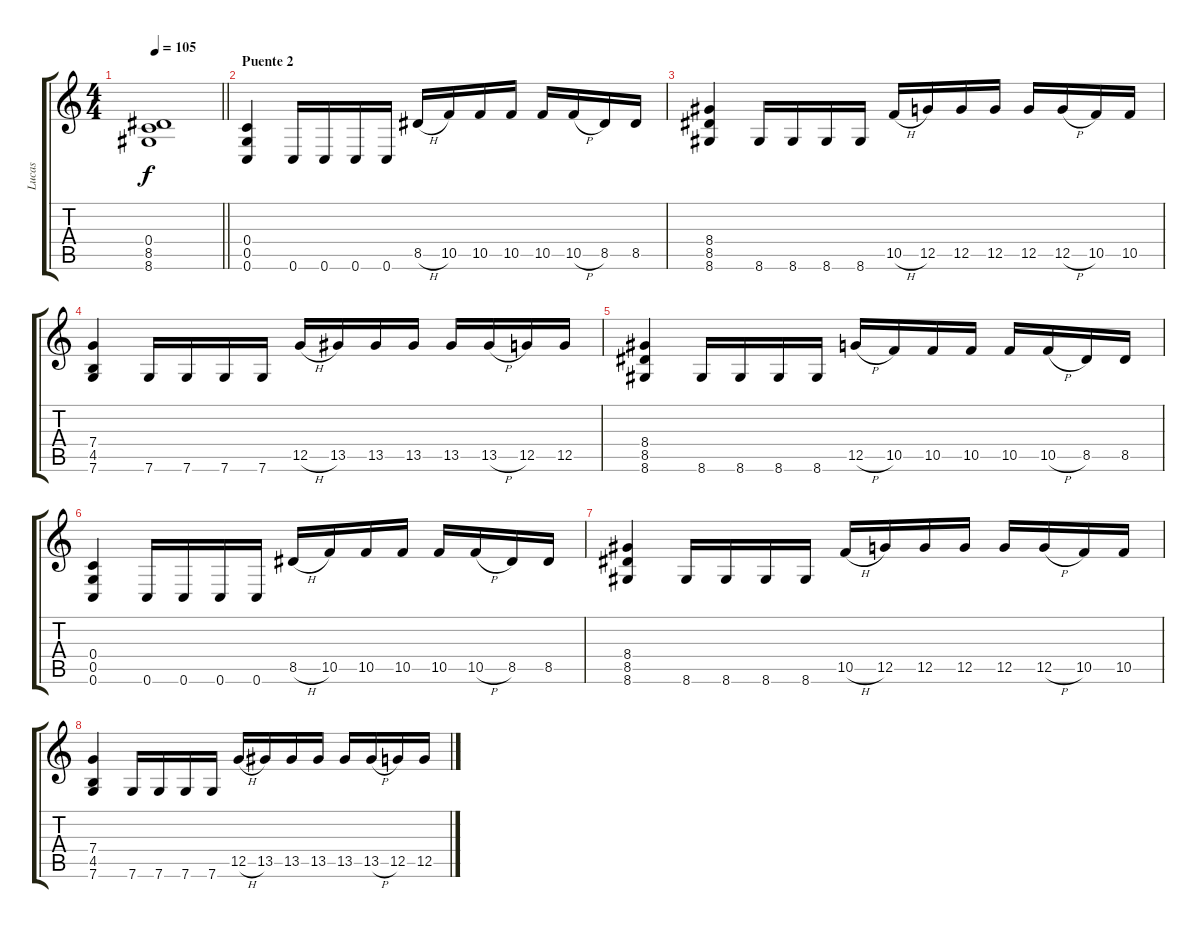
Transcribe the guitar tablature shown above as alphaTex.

\track ("Lucas" "Lucas") {instrument overdrivenguitar}
\staff {score tabs}
\tuning (D4 A3 F3 C3 G2 C2) {hide}
\ts (4 4)
\tempo 105
\clef g2
\barLineRight lightlight
\ks c
(0.4 8.5 8.6).1{dy f} |
\section ("" "Puente 2")
(0.4 0.5 0.6).4 0.6.16 0.6.16 0.6.16 0.6.16 8.5{h}.16 10.5.16 10.5.16 10.5.16 10.5.16 10.5{h}.16 8.5.16 8.5.16 |
(8.4 8.5 8.6).4 8.6.16 8.6.16 8.6.16 8.6.16 10.5{h}.16 12.5.16 12.5.16 12.5.16 12.5.16 12.5{h}.16 10.5.16 10.5.16 |
(7.4 4.5 7.6).4 7.6.16 7.6.16 7.6.16 7.6.16 12.5{h}.16 13.5.16 13.5.16 13.5.16 13.5.16 13.5{h}.16 12.5.16 12.5.16 |
(8.4 8.5 8.6).4 8.6.16 8.6.16 8.6.16 8.6.16 12.5{h}.16 10.5.16 10.5.16 10.5.16 10.5.16 10.5{h}.16 8.5.16 8.5.16 |
(0.4 0.5 0.6).4 0.6.16 0.6.16 0.6.16 0.6.16 8.5{h}.16 10.5.16 10.5.16 10.5.16 10.5.16 10.5{h}.16 8.5.16 8.5.16 |
(8.4 8.5 8.6).4 8.6.16 8.6.16 8.6.16 8.6.16 10.5{h}.16 12.5.16 12.5.16 12.5.16 12.5.16 12.5{h}.16 10.5.16 10.5.16 |
(7.4 4.5 7.6).4 7.6.16 7.6.16 7.6.16 7.6.16 12.5{h}.16 13.5.16 13.5.16 13.5.16 13.5.16 13.5{h}.16 12.5.16 12.5.16
